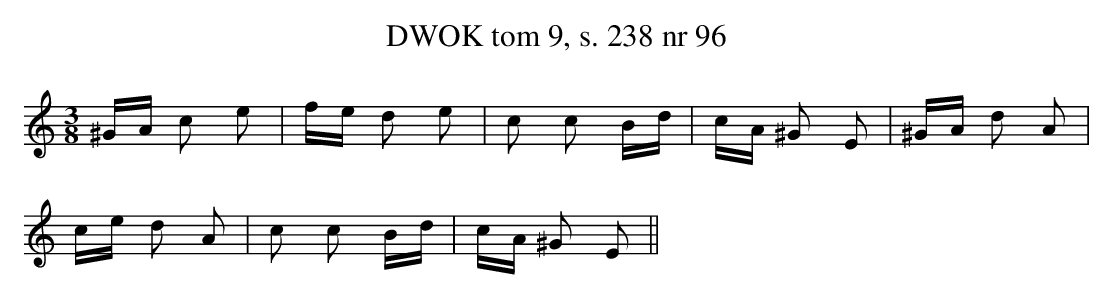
X:1
T:DWOK tom 9, s. 238 nr 96
L:1/16
M:3/8
K:C
^GA c2 e2|fe d2 e2|c2 c2 Bd|cA ^G2 E2|^GA d2 A2|
ce d2 A2|c2 c2 Bd|cA ^G2 E2||
